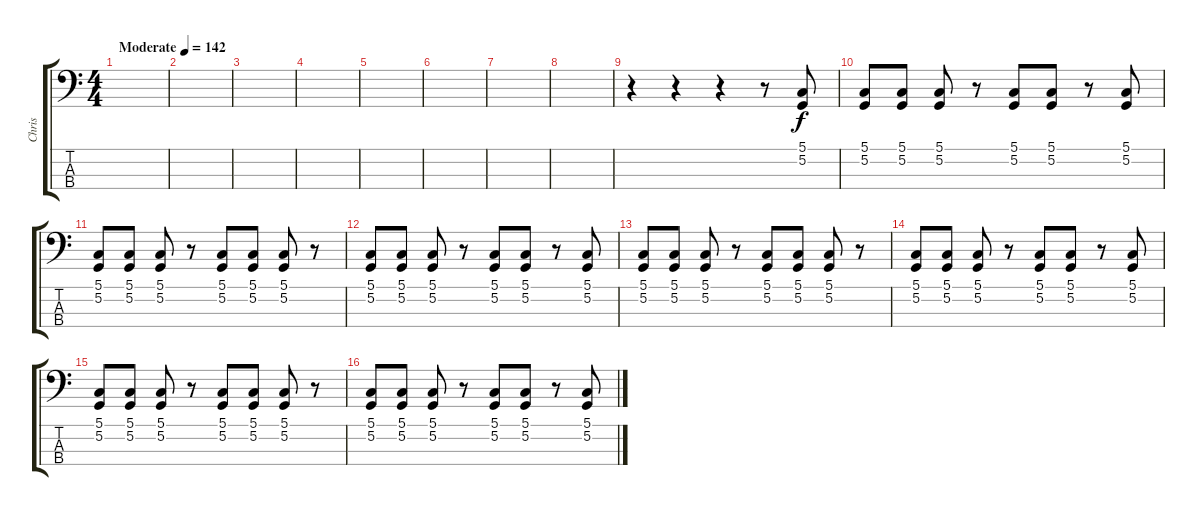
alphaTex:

\track ("Chris" "Chris") {instrument melodictom}
\staff {score tabs}
\tuning (G2 D2 A1 E1) {hide}
\ts (4 4)
\tempo (142 "Moderate")
\clef f4
\ks c
|
|
|
|
|
|
|
|
r.4 r.4 r.4 r.8 (5.1 5.2).8 |
(5.1 5.2).8 (5.1 5.2).8 (5.1 5.2).8 r.8 (5.1 5.2).8 (5.1 5.2).8 r.8 (5.1 5.2).8 |
(5.1 5.2).8 (5.1 5.2).8 (5.1 5.2).8 r.8 (5.1 5.2).8 (5.1 5.2).8 (5.1 5.2).8 r.8 |
(5.1 5.2).8 (5.1 5.2).8 (5.1 5.2).8 r.8 (5.1 5.2).8 (5.1 5.2).8 r.8 (5.1 5.2).8 |
(5.1 5.2).8 (5.1 5.2).8 (5.1 5.2).8 r.8 (5.1 5.2).8 (5.1 5.2).8 (5.1 5.2).8 r.8 |
(5.1 5.2).8 (5.1 5.2).8 (5.1 5.2).8 r.8 (5.1 5.2).8 (5.1 5.2).8 r.8 (5.1 5.2).8 |
(5.1 5.2).8 (5.1 5.2).8 (5.1 5.2).8 r.8 (5.1 5.2).8 (5.1 5.2).8 (5.1 5.2).8 r.8 |
(5.1 5.2).8 (5.1 5.2).8 (5.1 5.2).8 r.8 (5.1 5.2).8 (5.1 5.2).8 r.8 (5.1 5.2).8
